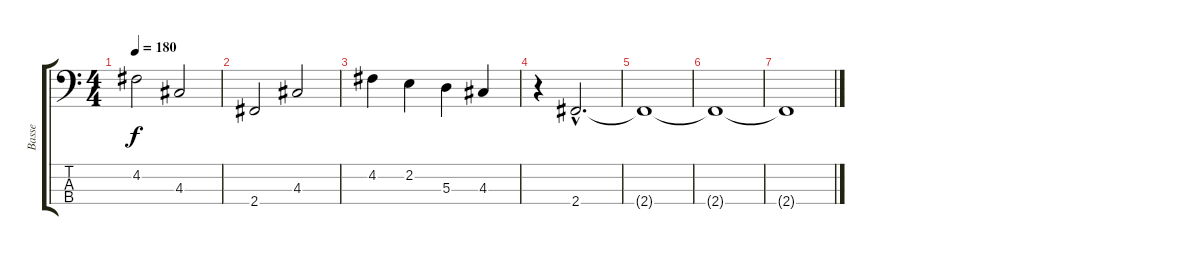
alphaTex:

\track ("Basse" "Basse") {instrument electricbassfinger}
\staff {score tabs}
\tuning (G2 D2 A1 E1) {hide}
\ts (4 4)
\tempo 180
\clef f4
\ks c
4.2.2{dy f} 4.3.2 |
2.4.2 4.3.2 |
4.2.4 2.2.4 5.3.4 4.3.4 |
r.4 2.4{hac}.2{d} |
2.4{t}.1 |
2.4{t}.1 |
2.4{t}.1
